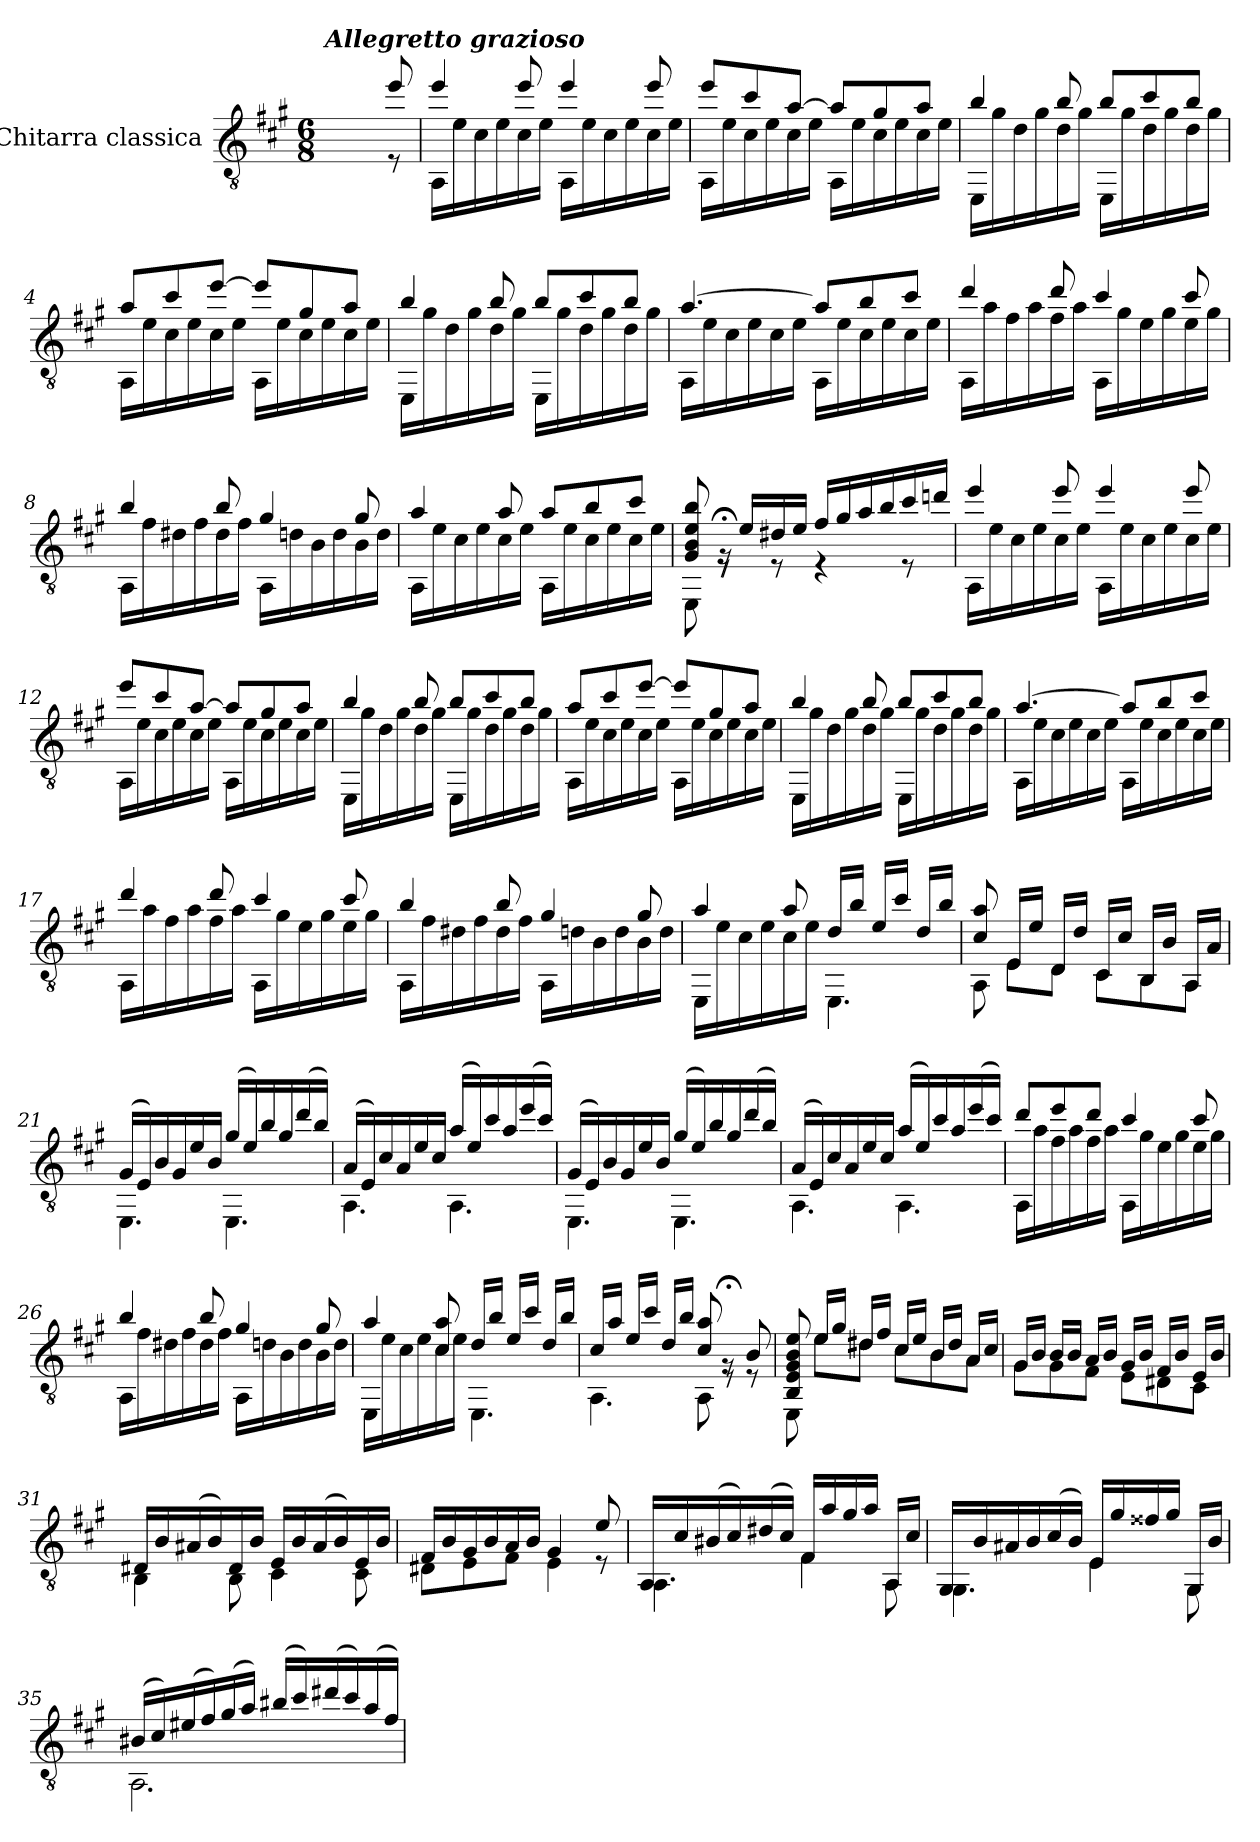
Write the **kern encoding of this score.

**kern
*part1
*staff1
*I"Chitarra classica
*I'Chit. cl.
*clefGv2
*k[f#c#g#]
*M6/8
*MM93
=
*^
!LO:TX:a:Bi:t=Allegretto grazioso	!
4.rEyy	4.ryy
8ee/	8rE
=1	=1
4ee/	16AA\LL
.	16e\
.	16c#\
.	16e\
8ee/	16c#\
.	16e\JJ
4ee/	16AA\LL
.	16e\
.	16c#\
.	16e\
8ee/	16c#\
.	16e\JJ
=2	=2
8ee/L	16AA\LL
.	16e\
8cc#/	16c#\
.	16e\
[8a/J	16c#\
.	16e\JJ
8a/L]	16AA\LL
.	16e\
8g#/	16c#\
.	16e\
8a/J	16c#\
.	16e\JJ
=3	=3
4b/	16EE\LL
.	16g#\
.	16d\
.	16g#\
8b/	16d\
.	16g#\JJ
8b/L	16EE\LL
.	16g#\
8cc#/	16d\
.	16g#\
8b/J	16d\
.	16g#\JJ
!!LO:LB:g=z	!!
=4	=4
8a/L	16AA\LL
.	16e\
8cc#/	16c#\
.	16e\
[8ee/J	16c#\
.	16e\JJ
8ee/L]	16AA\LL
.	16e\
8g#/	16c#\
.	16e\
8a/J	16c#\
.	16e\JJ
=5	=5
4b/	16EE\LL
.	16g#\
.	16d\
.	16g#\
8b/	16d\
.	16g#\JJ
8b/L	16EE\LL
.	16g#\
8cc#/	16d\
.	16g#\
8b/J	16d\
.	16g#\JJ
=6	=6
[4.a/	16AA\LL
.	16e\
.	16c#\
.	16e\
.	16c#\
.	16e\JJ
8a/L]	16AA\LL
.	16e\
8b/	16c#\
.	16e\
8cc#/J	16c#\
.	16e\JJ
!!LO:LB:g=z	!!
=7	=7
4dd/	16AA\LL
.	16a\
.	16f#\
.	16a\
8dd/	16f#\
.	16a\JJ
4cc#/	16AA\LL
.	16g#\
.	16e\
.	16g#\
8cc#/	16e\
.	16g#\JJ
=8	=8
4b/	16AA\LL
.	16f#\
.	16d#X\
.	16f#\
8b/	16d#\
.	16f#\JJ
4g#/	16AA\LL
.	16dn\
.	16B\
.	16d\
8g#/	16B\
.	16d\JJ
=9	=9
4a/	16AA\LL
.	16e\
.	16c#\
.	16e\
8a/	16c#\
.	16e\JJ
8a/L	16AA\LL
.	16e\
8b/	16c#\
.	16e\
8cc#/J	16c#\
.	16e\JJ
!!LO:LB:g=z	!!
=10	=10
8G#/ 8B/ 8e/ 8b/	8EE\
16r;<G	8rE
16e/LL	.
16d#X/	8rE
16e/JJ	.
16f#/LL	4rE
16g#/	.
16a/	.
16b/	.
16cc#/	8rE
16ddn/JJ	.
=11	=11
4ee/	16AA\LL
.	16e\
.	16c#\
.	16e\
8ee/	16c#\
.	16e\JJ
4ee/	16AA\LL
.	16e\
.	16c#\
.	16e\
8ee/	16c#\
.	16e\JJ
=12	=12
8ee/L	16AA\LL
.	16e\
8cc#/	16c#\
.	16e\
[8a/J	16c#\
.	16e\JJ
8a/L]	16AA\LL
.	16e\
8g#/	16c#\
.	16e\
8a/J	16c#\
.	16e\JJ
!!LO:LB:g=z	!!
=13	=13
4b/	16EE\LL
.	16g#\
.	16d\
.	16g#\
8b/	16d\
.	16g#\JJ
8b/L	16EE\LL
.	16g#\
8cc#/	16d\
.	16g#\
8b/J	16d\
.	16g#\JJ
=14	=14
8a/L	16AA\LL
.	16e\
8cc#/	16c#\
.	16e\
[8ee/J	16c#\
.	16e\JJ
8ee/L]	16AA\LL
.	16e\
8g#/	16c#\
.	16e\
8a/J	16c#\
.	16e\JJ
=15	=15
4b/	16EE\LL
.	16g#\
.	16d\
.	16g#\
8b/	16d\
.	16g#\JJ
8b/L	16EE\LL
.	16g#\
8cc#/	16d\
.	16g#\
8b/J	16d\
.	16g#\JJ
!!LO:LB:g=z	!!
=16	=16
[4.a/	16AA\LL
.	16e\
.	16c#\
.	16e\
.	16c#\
.	16e\JJ
8a/L]	16AA\LL
.	16e\
8b/	16c#\
.	16e\
8cc#/J	16c#\
.	16e\JJ
=17	=17
4dd/	16AA\LL
.	16a\
.	16f#\
.	16a\
8dd/	16f#\
.	16a\JJ
4cc#/	16AA\LL
.	16g#\
.	16e\
.	16g#\
8cc#/	16e\
.	16g#\JJ
=18	=18
4b/	16AA\LL
.	16f#\
.	16d#X\
.	16f#\
8b/	16d#\
.	16f#\JJ
4g#/	16AA\LL
.	16dn\
.	16B\
.	16d\
8g#/	16B\
.	16d\JJ
!!LO:LB:g=z	!!
=19	=19
4a/	16EE\LL
.	16e\
.	16c#\
.	16e\
8a/	16c#\
.	16e\JJ
16d/LL	4.EE\
16b/JJ	.
16e/LL	.
16cc#/JJ	.
16d/LL	.
16b/JJ	.
=20	=20
8c#/ 8a/	8AA\
16E/LL	8E\L
16e/JJ	.
16D/LL	8D\J
16d/JJ	.
16C#/LL	8C#\L
16c#/JJ	.
16BB/LL	8BB\
16B/JJ	.
16AA/LL	8AA\J
16A/JJ	.
=21	=21
(16G#/LL	4.EE\
16E/)	.
16B/	.
16G#/	.
16e/	.
16B/JJ	.
(16g#/LL	4.EE\
16e/)	.
16b/	.
16g#/	.
(16dd/	.
16b/JJ)	.
!!LO:PB:g=z	!!
=22	=22
(16A/LL	4.AA\
16E/)	.
16c#/	.
16A/	.
16e/	.
16c#/JJ	.
(16a/LL	4.AA\
16e/)	.
16cc#/	.
16a/	.
(16ee/	.
16cc#/JJ)	.
=23	=23
(16G#/LL	4.EE\
16E/)	.
16B/	.
16G#/	.
16e/	.
16B/JJ	.
(16g#/LL	4.EE\
16e/)	.
16b/	.
16g#/	.
(16dd/	.
16b/JJ)	.
=24	=24
(16A/LL	4.AA\
16E/)	.
16c#/	.
16A/	.
16e/	.
16c#/JJ	.
(16a/LL	4.AA\
16e/)	.
16cc#/	.
16a/	.
(16ee/	.
16cc#/JJ)	.
!!LO:LB:g=z	!!
=25	=25
8dd/L	16AA\LL
.	16a\
8ee/	16f#\
.	16a\
8dd/J	16f#\
.	16a\JJ
4cc#/	16AA\LL
.	16g#\
.	16e\
.	16g#\
8cc#/	16e\
.	16g#\JJ
=26	=26
4b/	16AA\LL
.	16f#\
.	16d#X\
.	16f#\
8b/	16d#\
.	16f#\JJ
4g#/	16AA\LL
.	16dn\
.	16B\
.	16d\
8g#/	16B\
.	16d\JJ
=27	=27
4a/	16EE\LL
.	16e\
.	16c#\
.	16e\
8c#/ 8a/	16c#\
.	16e\JJ
16d/LL	4.EE\
16b/JJ	.
16e/LL	.
16cc#/JJ	.
16d/LL	.
16b/JJ	.
!!LO:LB:g=z	!!
=28	=28
16c#/LL	4.AA\
16a/JJ	.
16e/LL	.
16cc#/JJ	.
16d/LL	.
16b/JJ	.
8c#/ 8a/	8AA\
8r;<G	8rE
8B/	8rE
=29	=29
8BB/ 8E/ 8G#/ 8B/ 8e/	8EE\
16e/LL	8e\L
16g#/JJ	.
16d#X/LL	8d#\J
16f#/JJ	.
16c#/LL	8c#\L
16e/JJ	.
16B/LL	8B\
16d#/JJ	.
16A/LL	8A\J
16c#/JJ	.
=30	=30
16G#/LL	8G#\L
16B/JJ	.
16B/LL	8G#\
16B/JJ	.
16A/LL	8F#\J
16B/JJ	.
16G#/LL	8E\L
16B/JJ	.
16F#/LL	8D#X\
16B/JJ	.
16E/LL	8C#\J
16B/JJ	.
!!LO:LB:g=z	!!
=31	=31
16D#X/LL	4BB\
16B/	.
(16A#X/	.
16B/)	.
16D#/	8BB\
16B/JJ	.
16E/LL	4C#\
16B/	.
(16A#/	.
16B/)	.
16E/	8C#\
16B/JJ	.
=32	=32
16F#/LL	8D#X\L
16B/	.
16G#/	8E\
16B/	.
16A/	8F#\J
16B/JJ	.
4G#/	4E\
8e/	8rE
=33	=33
!LO:N:head=solid	!
16AA/LL	4.AA\
16c#/	.
(16B#X/	.
16c#/)	.
(16d#X/	.
16c#/JJ)	.
16F#/LL	4F#\
16a/	.
16g#/	.
16a/JJ	.
16AA/LL	8AA\
16c#/JJ	.
!!LO:LB:g=z	!!
=34	=34
!LO:N:head=solid	!
16GG#/LL	4.GG#\
16B/	.
16A#X/	.
16B/	.
(16c#/	.
16B/JJ)	.
16E/LL	4E\
16g#/	.
16f##X/	.
16g#/JJ	.
16GG#/LL	8GG#\
16B/JJ	.
=35	=35
(16B#X/LL	2.AA\
16c#/)	.
(16e#X/	.
16f#/)	.
(16g#/	.
16a/JJ)	.
(16b#X/LL	.
16cc#/)	.
(16dd#X/	.
16cc#/)	.
(16a/	.
16f#/JJ)	.
*v	*v
=
*-
